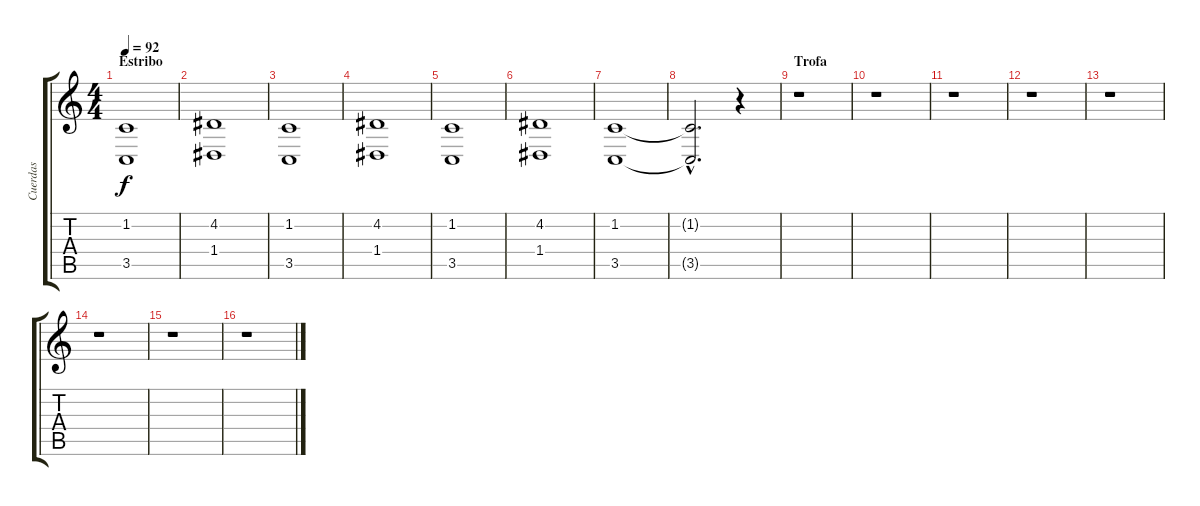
\track ("Cuerdas" "Cuerdas") {instrument stringensemble1}
\staff {score tabs}
\tuning (E4 B3 G3 D3 A2 E2) {hide}
\ts (4 4)
\section ("" "Estribo")
\tempo 92
\clef g2
\ks c
(1.2 3.5).1{dy f} |
(4.2 1.4).1 |
(1.2 3.5).1 |
(4.2 1.4).1 |
(1.2 3.5).1 |
(4.2 1.4).1 |
(1.2 3.5).1 |
(1.2{hac t} 3.5{hac t}).2{d} r.4 |
\section ("" "Trofa")
r.1 |
r.1 |
r.1 |
r.1 |
r.1 |
r.1 |
r.1 |
r.1
